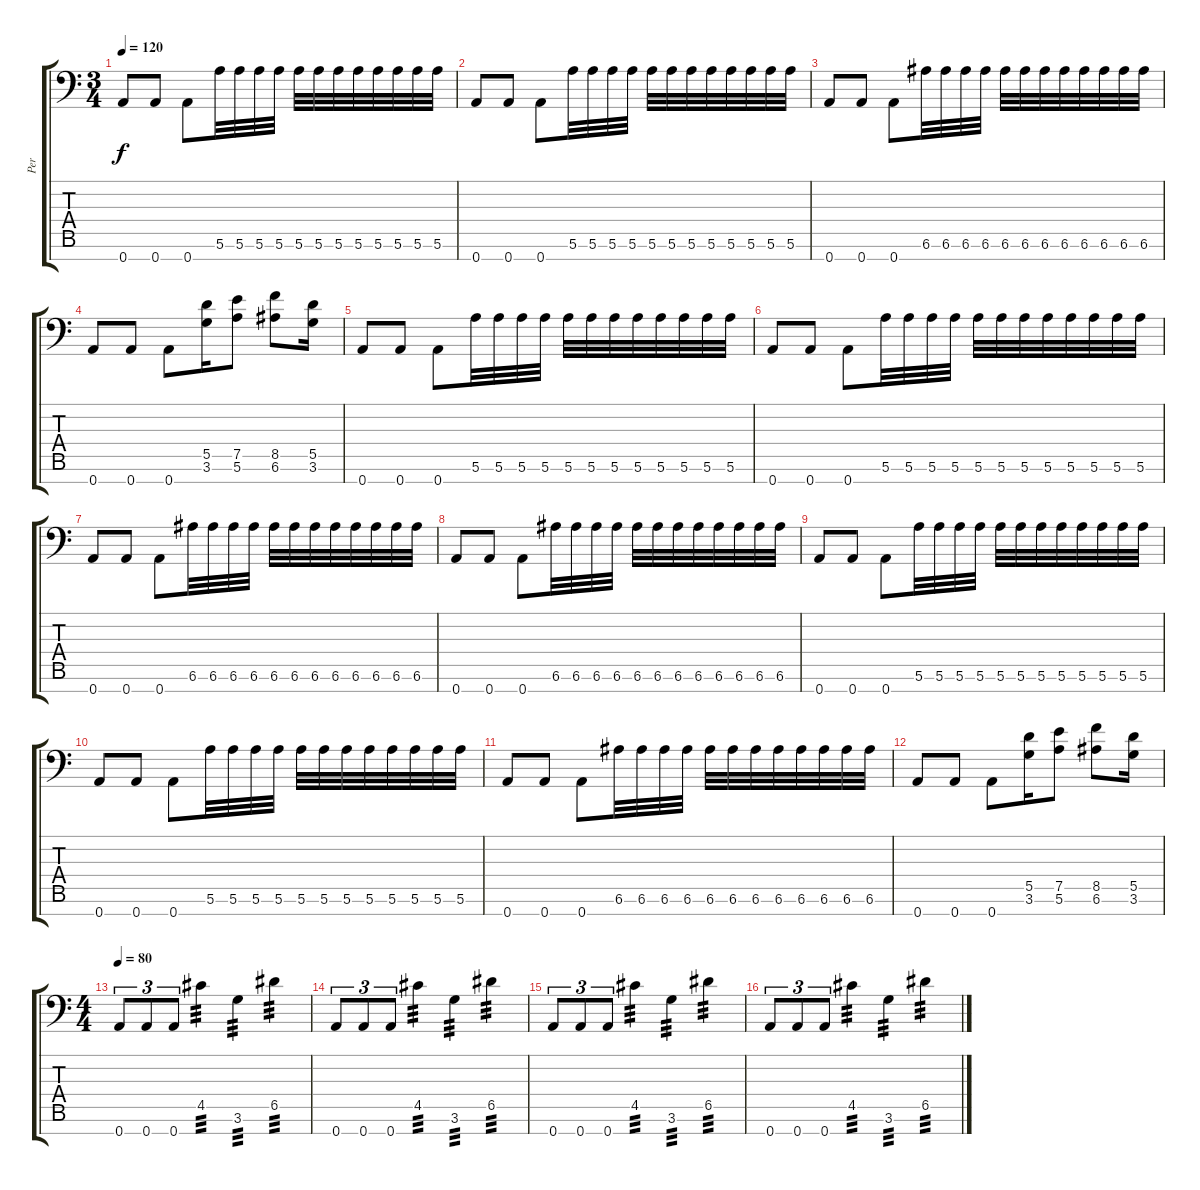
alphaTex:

\track ("Per" "Per") {instrument distortionguitar}
\staff {score tabs}
\tuning (E4 B3 G3 D3 A2 E2 A1) {hide}
\ts (3 4)
\tempo 120
\clef f4
\ks c
0.7.8{dy f} 0.7.8 0.7.8 5.6.32 5.6.32 5.6.32 5.6.32 5.6.32 5.6.32 5.6.32 5.6.32 5.6.32 5.6.32 5.6.32 5.6.32 |
0.7.8 0.7.8 0.7.8 5.6.32 5.6.32 5.6.32 5.6.32 5.6.32 5.6.32 5.6.32 5.6.32 5.6.32 5.6.32 5.6.32 5.6.32 |
0.7.8 0.7.8 0.7.8 6.6.32 6.6.32 6.6.32 6.6.32 6.6.32 6.6.32 6.6.32 6.6.32 6.6.32 6.6.32 6.6.32 6.6.32 |
0.7.8 0.7.8 0.7.8 (5.5 3.6).16 (7.5 5.6).8 (8.5 6.6).8 (5.5 3.6).16 |
0.7.8 0.7.8 0.7.8 5.6.32 5.6.32 5.6.32 5.6.32 5.6.32 5.6.32 5.6.32 5.6.32 5.6.32 5.6.32 5.6.32 5.6.32 |
0.7.8 0.7.8 0.7.8 5.6.32 5.6.32 5.6.32 5.6.32 5.6.32 5.6.32 5.6.32 5.6.32 5.6.32 5.6.32 5.6.32 5.6.32 |
0.7.8 0.7.8 0.7.8 6.6.32 6.6.32 6.6.32 6.6.32 6.6.32 6.6.32 6.6.32 6.6.32 6.6.32 6.6.32 6.6.32 6.6.32 |
0.7.8 0.7.8 0.7.8 6.6.32 6.6.32 6.6.32 6.6.32 6.6.32 6.6.32 6.6.32 6.6.32 6.6.32 6.6.32 6.6.32 6.6.32 |
0.7.8 0.7.8 0.7.8 5.6.32 5.6.32 5.6.32 5.6.32 5.6.32 5.6.32 5.6.32 5.6.32 5.6.32 5.6.32 5.6.32 5.6.32 |
0.7.8 0.7.8 0.7.8 5.6.32 5.6.32 5.6.32 5.6.32 5.6.32 5.6.32 5.6.32 5.6.32 5.6.32 5.6.32 5.6.32 5.6.32 |
0.7.8 0.7.8 0.7.8 6.6.32 6.6.32 6.6.32 6.6.32 6.6.32 6.6.32 6.6.32 6.6.32 6.6.32 6.6.32 6.6.32 6.6.32 |
0.7.8 0.7.8 0.7.8 (5.5 3.6).16 (7.5 5.6).8 (8.5 6.6).8 (5.5 3.6).16 |
\ts (4 4)
\tempo 80
0.7.8{tu (3 2)} 0.7.8{tu (3 2)} 0.7.8{tu (3 2)} 4.5.4{tp 3} 3.6.4{tp 3} 6.5.4{tp 3} |
0.7.8{tu (3 2)} 0.7.8{tu (3 2)} 0.7.8{tu (3 2)} 4.5.4{tp 3} 3.6.4{tp 3} 6.5.4{tp 3} |
0.7.8{tu (3 2)} 0.7.8{tu (3 2)} 0.7.8{tu (3 2)} 4.5.4{tp 3} 3.6.4{tp 3} 6.5.4{tp 3} |
0.7.8{tu (3 2)} 0.7.8{tu (3 2)} 0.7.8{tu (3 2)} 4.5.4{tp 3} 3.6.4{tp 3} 6.5.4{tp 3}
